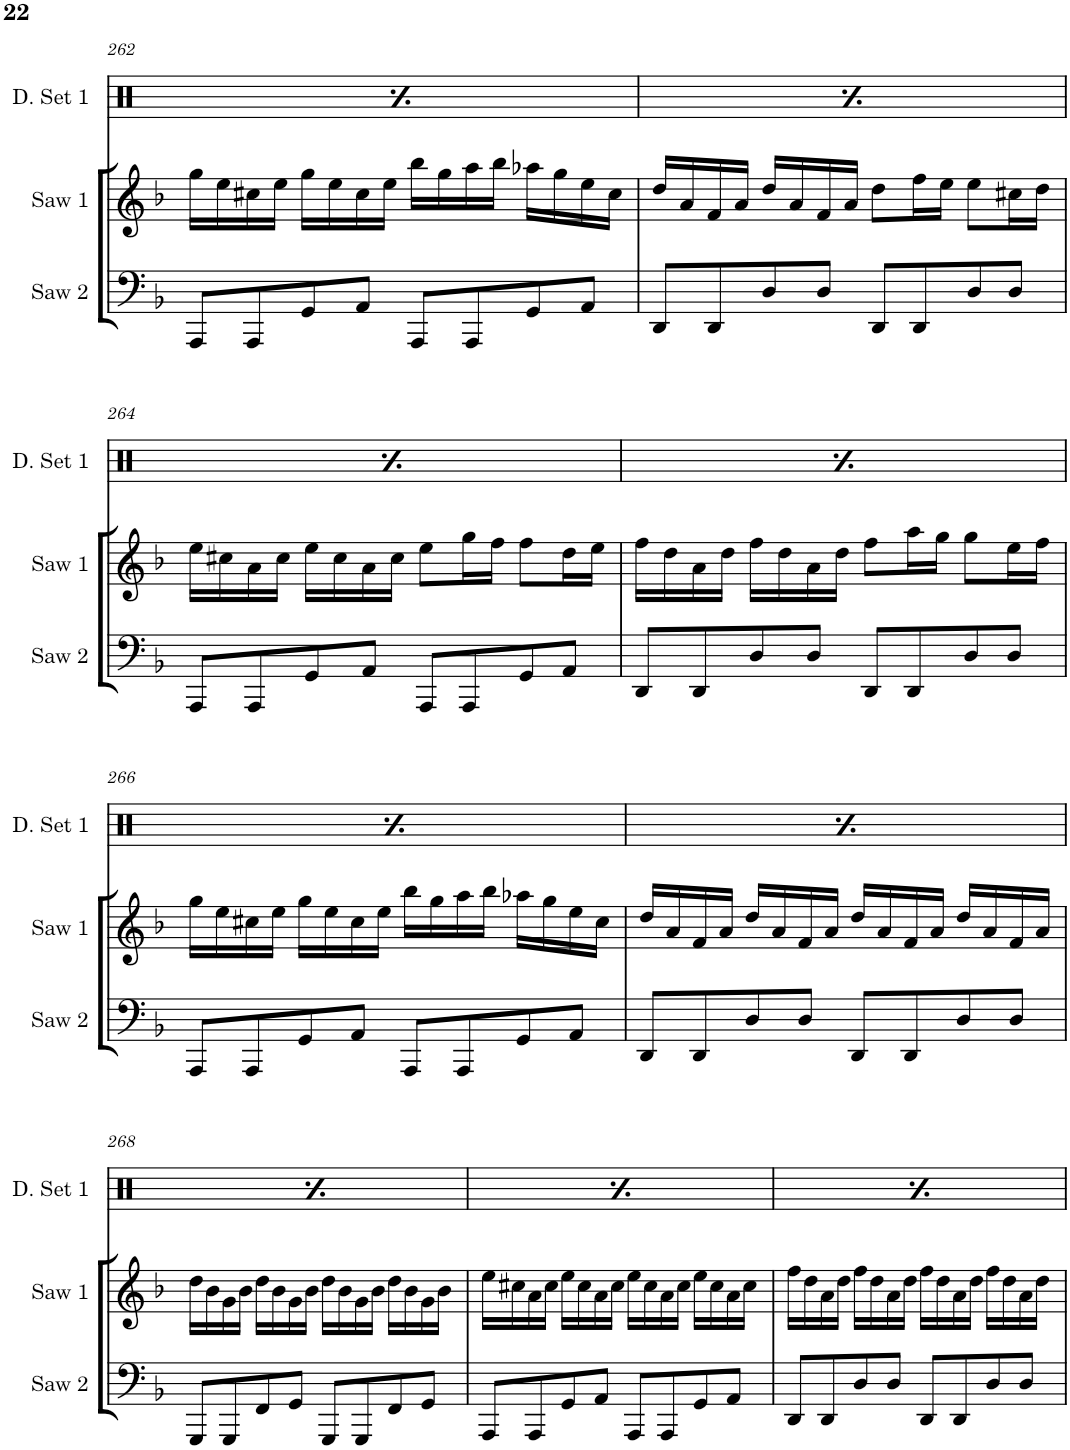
**kern	**kern	**kern	**dynam
*part3	*part2	*part1	*part1
*staff3	*staff2	*staff1	*staff1
*I"Saw Synthesizer 2	*I"Saw Synthesizer 1	*I"Drumset 1	*
*I'Saw 2	*I'Saw 1	*I'D. Set 1	*
!!LO:PB:g=z
*clefF4	*clefG2	*clefX	*
*k[b-]	*k[b-]	*k[]	*
*M4/4	*M4/4	*M4/4	*
*met(c)	*met(c)	*met(c)	*
=262	=262	=262	=262
!	!	!	!LO:DY:b
8AAA/L	16gg\LL	8Rcc\L	ff
.	16ee\	.	.
8AAA/	16cc#X\	16Rcc\L	.
.	16ee\JJ	16Rcc\JJ	.
8GG/	16gg\LL	4Rcc/	.
.	16ee\	.	.
8AA/J	16cc#\	.	.
.	16ee\JJ	.	.
8AAA/L	16bb-\LL	8Rcc\L	.
.	16gg\	.	.
8AAA/	16aa\	16Rcc\L	.
.	16bb-\JJ	16Rcc\JJ	.
8GG/	16aa-X\LL	4Rcc/	.
.	16gg\	.	.
8AA/J	16ee\	.	.
.	16cc#\JJ	.	.
=263	=263	=263	=263
!	!	!	!LO:DY:b
8DD/L	16dd/LL	8Rcc\L	ff
.	16a/	.	.
8DD/	16f/	16Rcc\L	.
.	16a/JJ	16Rcc\JJ	.
8D/	16dd/LL	4Rcc/	.
.	16a/	.	.
8D/J	16f/	.	.
.	16a/JJ	.	.
8DD/L	8dd\L	8Rcc\L	.
8DD/	16ff\L	16Rcc\L	.
.	16ee\JJ	16Rcc\JJ	.
8D/	8ee\L	4Rcc/	.
8D/J	16cc#X\L	.	.
.	16dd\JJ	.	.
!!LO:LB:g=z
=264	=264	=264	=264
!	!	!	!LO:DY:b
8AAA/L	16ee\LL	8Rcc\L	ff
.	16cc#X\	.	.
8AAA/	16a\	16Rcc\L	.
.	16cc#\JJ	16Rcc\JJ	.
8GG/	16ee\LL	4Rcc/	.
.	16cc#\	.	.
8AA/J	16a\	.	.
.	16cc#\JJ	.	.
8AAA/L	8ee\L	8Rcc\L	.
8AAA/	16gg\L	16Rcc\L	.
.	16ff\JJ	16Rcc\JJ	.
8GG/	8ff\L	4Rcc/	.
8AA/J	16dd\L	.	.
.	16ee\JJ	.	.
=265	=265	=265	=265
!	!	!	!LO:DY:b
8DD/L	16ff\LL	8Rcc\L	ff
.	16dd\	.	.
8DD/	16a\	16Rcc\L	.
.	16dd\JJ	16Rcc\JJ	.
8D/	16ff\LL	4Rcc/	.
.	16dd\	.	.
8D/J	16a\	.	.
.	16dd\JJ	.	.
8DD/L	8ff\L	8Rcc\L	.
8DD/	16aa\L	16Rcc\L	.
.	16gg\JJ	16Rcc\JJ	.
8D/	8gg\L	4Rcc/	.
8D/J	16ee\L	.	.
.	16ff\JJ	.	.
!!LO:LB:g=z
=266	=266	=266	=266
!	!	!	!LO:DY:b
8AAA/L	16gg\LL	8Rcc\L	ff
.	16ee\	.	.
8AAA/	16cc#X\	16Rcc\L	.
.	16ee\JJ	16Rcc\JJ	.
8GG/	16gg\LL	4Rcc/	.
.	16ee\	.	.
8AA/J	16cc#\	.	.
.	16ee\JJ	.	.
8AAA/L	16bb-\LL	8Rcc\L	.
.	16gg\	.	.
8AAA/	16aa\	16Rcc\L	.
.	16bb-\JJ	16Rcc\JJ	.
8GG/	16aa-X\LL	4Rcc/	.
.	16gg\	.	.
8AA/J	16ee\	.	.
.	16cc#\JJ	.	.
=267	=267	=267	=267
!	!	!	!LO:DY:b
8DD/L	16dd/LL	8Rcc\L	ff
.	16a/	.	.
8DD/	16f/	16Rcc\L	.
.	16a/JJ	16Rcc\JJ	.
8D/	16dd/LL	4Rcc/	.
.	16a/	.	.
8D/J	16f/	.	.
.	16a/JJ	.	.
8DD/L	16dd/LL	8Rcc\L	.
.	16a/	.	.
8DD/	16f/	16Rcc\L	.
.	16a/JJ	16Rcc\JJ	.
8D/	16dd/LL	4Rcc/	.
.	16a/	.	.
8D/J	16f/	.	.
.	16a/JJ	.	.
!!LO:LB:g=z
=268	=268	=268	=268
!	!	!	!LO:DY:b
8GGG/L	16dd\LL	8Rcc\L	ff
.	16b-\	.	.
8GGG/	16g\	16Rcc\L	.
.	16b-\JJ	16Rcc\JJ	.
8FF/	16dd\LL	4Rcc/	.
.	16b-\	.	.
8GG/J	16g\	.	.
.	16b-\JJ	.	.
8GGG/L	16dd\LL	8Rcc\L	.
.	16b-\	.	.
8GGG/	16g\	16Rcc\L	.
.	16b-\JJ	16Rcc\JJ	.
8FF/	16dd\LL	4Rcc/	.
.	16b-\	.	.
8GG/J	16g\	.	.
.	16b-\JJ	.	.
=269	=269	=269	=269
!	!	!	!LO:DY:b
8AAA/L	16ee\LL	8Rcc\L	ff
.	16cc#X\	.	.
8AAA/	16a\	16Rcc\L	.
.	16cc#\JJ	16Rcc\JJ	.
8GG/	16ee\LL	4Rcc/	.
.	16cc#\	.	.
8AA/J	16a\	.	.
.	16cc#\JJ	.	.
8AAA/L	16ee\LL	8Rcc\L	.
.	16cc#\	.	.
8AAA/	16a\	16Rcc\L	.
.	16cc#\JJ	16Rcc\JJ	.
8GG/	16ee\LL	4Rcc/	.
.	16cc#\	.	.
8AA/J	16a\	.	.
.	16cc#\JJ	.	.
=270	=270	=270	=270
!	!	!	!LO:DY:b
8DD/L	16ff\LL	8Rcc\L	ff
.	16dd\	.	.
8DD/	16a\	16Rcc\L	.
.	16dd\JJ	16Rcc\JJ	.
8D/	16ff\LL	4Rcc/	.
.	16dd\	.	.
8D/J	16a\	.	.
.	16dd\JJ	.	.
8DD/L	16ff\LL	8Rcc\L	.
.	16dd\	.	.
8DD/	16a\	16Rcc\L	.
.	16dd\JJ	16Rcc\JJ	.
8D/	16ff\LL	4Rcc/	.
.	16dd\	.	.
8D/J	16a\	.	.
.	16dd\JJ	.	.
=	=	=	=
*-	*-	*-	*-
